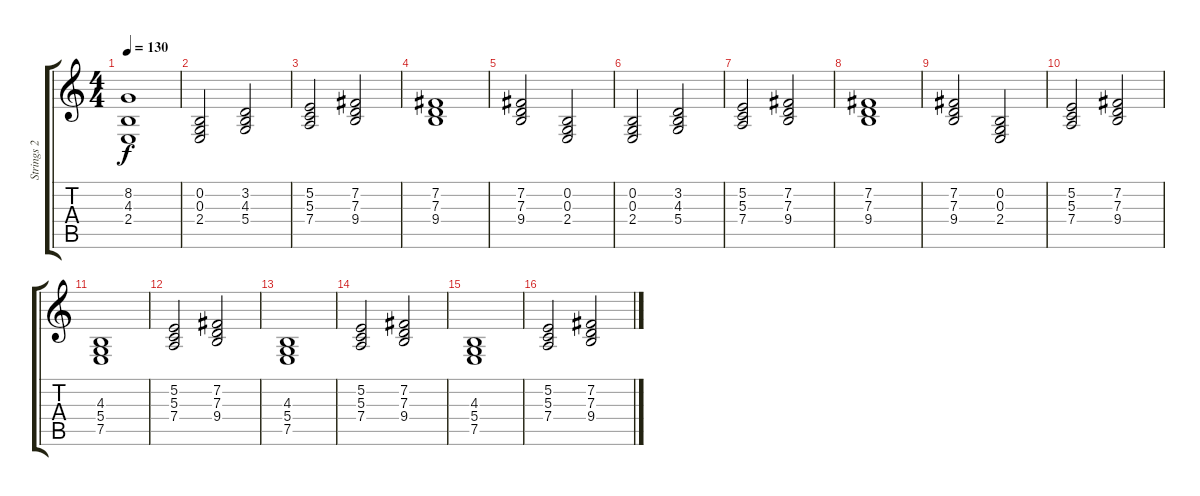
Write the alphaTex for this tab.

\track ("Strings 2" "Strings 2") {instrument stringensemble1}
\staff {score tabs}
\tuning (E4 B3 G3 D3 A2 E2) {hide}
\ts (4 4)
\tempo 130
\clef g2
\ks c
(8.2 4.3 2.4).1{dy f} |
(0.2 0.3 2.4).2 (3.2 4.3 5.4).2 |
(5.2 5.3 7.4).2 (7.2 7.3 9.4).2 |
(7.2 7.3 9.4).1 |
(7.2 7.3 9.4).2 (0.2 0.3 2.4).2 |
(0.2 0.3 2.4).2 (3.2 4.3 5.4).2 |
(5.2 5.3 7.4).2 (7.2 7.3 9.4).2 |
(7.2 7.3 9.4).1 |
(7.2 7.3 9.4).2 (0.2 0.3 2.4).2 |
(5.2 5.3 7.4).2 (7.2 7.3 9.4).2 |
(4.3 5.4 7.5).1 |
(5.2 5.3 7.4).2 (7.2 7.3 9.4).2 |
(4.3 5.4 7.5).1 |
(5.2 5.3 7.4).2 (7.2 7.3 9.4).2 |
(4.3 5.4 7.5).1 |
(5.2 5.3 7.4).2 (7.2 7.3 9.4).2
